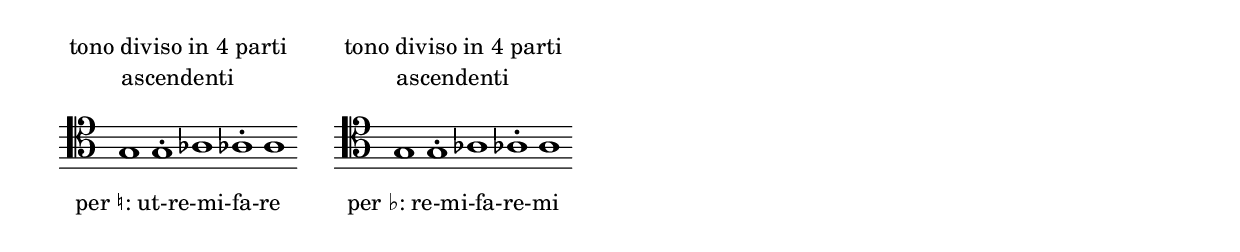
\version "2.22.2"

% Auto generated file

\header {
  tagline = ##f
}

dot = {
   \once \override Script.add-stem-support = ##f
   \once \override Script.toward-stem-shift = 0
   \once \override Script.skyline-horizontal-padding = 0
   \once \override Script.direction = 1
   \once \override Script.font-size = 1
}

\markup {
  \center-column {
    \line {
      \center-align
      \fontsize#3 { \concat { \normal-text ""} }
    }
    \null
    \line {
      \center-column {
        \line {
          \left-align {  \normal-text "tono diviso in 4 parti" }
        }
        \line {
          \left-align {  \normal-text "ascendenti" }
        }

        \null
        \line {
          \score {
            <<
              \new Staff \with { instrumentName = ""} {
                \override Staff.TimeSignature.stencil = ##f
                \override Staff.NoteHead.style = #'baroque
                \accidentalStyle Score.forget
                \cadenzaOn
                \clef "tenor"
                \key c #`((0 . ,NATURAL) (1 . ,NATURAL) (2 . ,NATURAL)
                          (3 . ,NATURAL) (4 . ,NATURAL) (5 . ,NATURAL)
                          (6 . ,NATURAL))  g1  \dot g1-.  as1  \dot as1-.  a1 
                \cadenzaOff
              }
            >>
            \layout {
              \context {
                \Score
                \override SpacingSpanner.common-shortest-duration = #(ly:make-moment 1)
              }
            }
          }
        }
        \null
        \line {
          \left-align {  \normal-text "per ♮: ut-re-mi-fa-re" }
        }

      }
      \hspace #3 
      \center-column {
        \line {
          \left-align {  \normal-text "tono diviso in 4 parti" }
        }
        \line {
          \left-align {  \normal-text "ascendenti" }
        }

        \null
        \line {
          \score {
            <<
              \new Staff \with { instrumentName = ""} {
                \override Staff.TimeSignature.stencil = ##f
                \override Staff.NoteHead.style = #'baroque
                \accidentalStyle Score.forget
                \cadenzaOn
                \clef "tenor"
                \key c #`((0 . ,NATURAL) (1 . ,NATURAL) (2 . ,NATURAL)
                          (3 . ,NATURAL) (4 . ,NATURAL) (5 . ,NATURAL)
                          (6 . ,NATURAL))  g1  \dot g1-.  as1  \dot as1-.  a1 
                \cadenzaOff
              }
            >>
            \layout {
              \context {
                \Score
                \override SpacingSpanner.common-shortest-duration = #(ly:make-moment 1)
              }
            }
          }
        }
        \null
        \line {
          \left-align {  \normal-text "per ♭: re-mi-fa-re-mi" }
        }

      }
      \hspace #3 

    }
  }
}